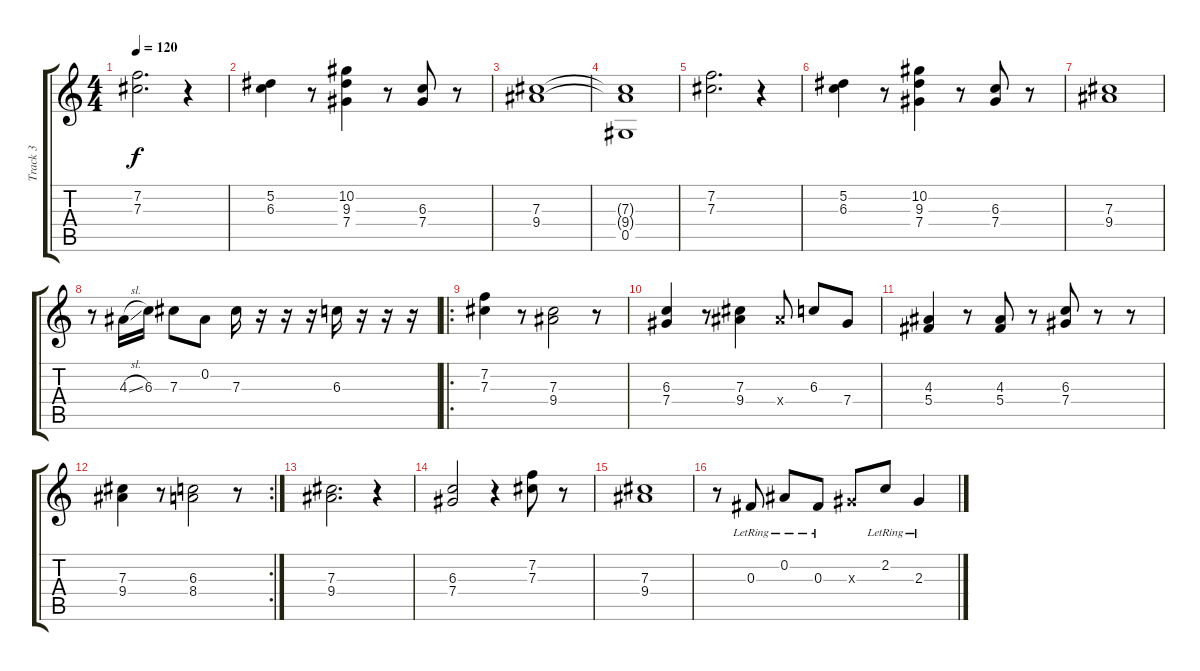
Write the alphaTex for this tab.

\track ("Track 3" "Track 3") {instrument electricguitarjazz}
\staff {score tabs}
\tuning (Eb4 Bb3 Gb3 Db3 Ab2 Eb2) {hide}
\ts (4 4)
\tempo 120
\clef g2
\ks c
(7.2 7.3).2{d dy f} r.4 |
(5.2 6.3).4 r.8 (10.2 9.3 7.4).4 r.8 (6.3 7.4).8 r.8 |
(7.3 9.4).1 |
(7.3{t} 9.4{t} 0.5).1 |
(7.2 7.3).2{d} r.4 |
(5.2 6.3).4 r.8 (10.2 9.3 7.4).4 r.8 (6.3 7.4).8 r.8 |
(7.3 9.4).1 |
r.8 4.3{sl}.16 6.3.16 7.3.8 0.2.8 7.3.16 r.16 r.16 r.16 6.3.16 r.16 r.16 r.16 |
\ro
(7.2 7.3).4 r.8 (7.3 9.4).2 r.8 |
(6.3 7.4).4 r.8 (7.3 9.4).4 9.4{x}.8 6.3.8 7.4.8 |
(4.3 5.4).4 r.8 (4.3 5.4).8 r.8 (6.3 7.4).8 r.8 r.8 |
\rc 2
(7.3 9.4).4 r.8 (6.3 8.4).2 r.8 |
(7.3 9.4).2{d} r.4 |
(6.3 7.4).2 r.4 (7.2 7.3).8 r.8 |
(7.3 9.4).1 |
r.8 0.3{lr}.8 0.2{lr}.8 0.3{lr}.8 2.3{x}.8 2.2{lr}.8 2.3{lr}.4
